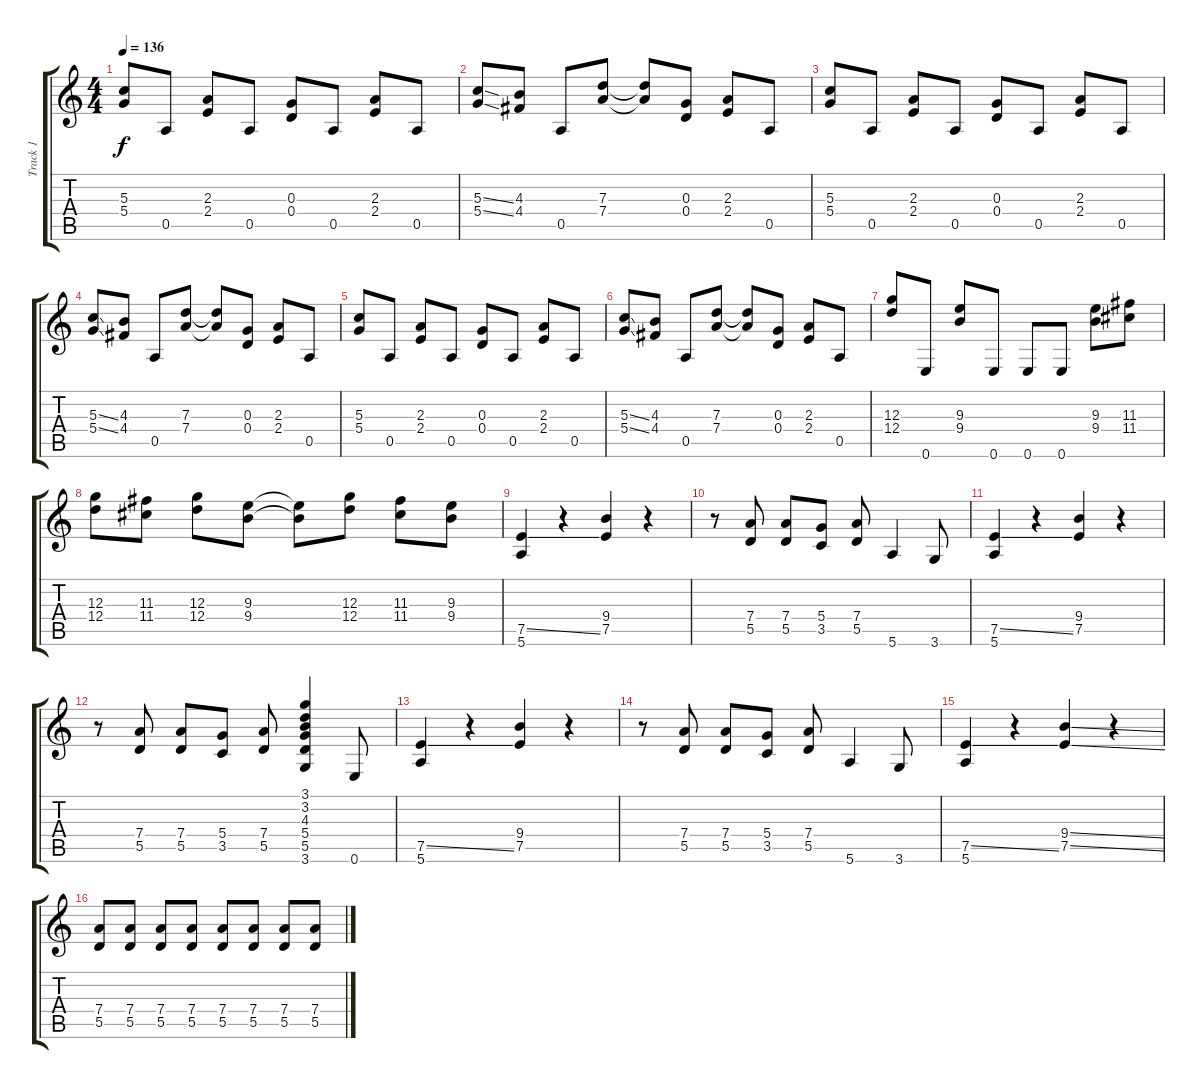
\track ("Track 1" "Track 1") {instrument distortionguitar}
\staff {score tabs}
\tuning (E4 B3 G3 D3 A2 E2) {hide}
\ts (4 4)
\tempo 136
\clef g2
\ks c
(5.3 5.4).8{dy f} 0.5.8 (2.3 2.4).8 0.5.8 (0.3 0.4).8 0.5.8 (2.3 2.4).8 0.5.8 |
(5.3{ss} 5.4{ss}).8 (4.3 4.4).8 0.5.8 (7.3 7.4).8 (7.3{t} 7.4{t}).8 (0.3 0.4).8 (2.3 2.4).8 0.5.8 |
(5.3 5.4).8 0.5.8 (2.3 2.4).8 0.5.8 (0.3 0.4).8 0.5.8 (2.3 2.4).8 0.5.8 |
(5.3{ss} 5.4{ss}).8 (4.3 4.4).8 0.5.8 (7.3 7.4).8 (7.3{t} 7.4{t}).8 (0.3 0.4).8 (2.3 2.4).8 0.5.8 |
(5.3 5.4).8 0.5.8 (2.3 2.4).8 0.5.8 (0.3 0.4).8 0.5.8 (2.3 2.4).8 0.5.8 |
(5.3{ss} 5.4{ss}).8 (4.3 4.4).8 0.5.8 (7.3 7.4).8 (7.3{t} 7.4{t}).8 (0.3 0.4).8 (2.3 2.4).8 0.5.8 |
(12.3 12.4).8 0.6.8 (9.3 9.4).8 0.6.8 0.6.8 0.6.8 (9.3 9.4).8 (11.3 11.4).8 |
(12.3 12.4).8 (11.3 11.4).8 (12.3 12.4).8 (9.3 9.4).8 (9.3{t} 9.4{t}).8 (12.3 12.4).8 (11.3 11.4).8 (9.3 9.4).8 |
(7.5{ss} 5.6).4 r.4 (9.4 7.5).4 r.4 |
r.8 (7.4 5.5).8 (7.4 5.5).8 (5.4 3.5).8 (7.4 5.5).8 5.6.4 3.6.8 |
(7.5{ss} 5.6).4 r.4 (9.4 7.5).4 r.4 |
r.8 (7.4 5.5).8 (7.4 5.5).8 (5.4 3.5).8 (7.4 5.5).8 (3.1 3.2 4.3 5.4 5.5 3.6).4 0.6.8 |
(7.5{ss} 5.6).4 r.4 (9.4 7.5).4 r.4 |
r.8 (7.4 5.5).8 (7.4 5.5).8 (5.4 3.5).8 (7.4 5.5).8 5.6.4 3.6.8 |
(7.5{ss} 5.6).4 r.4 (9.4{ss} 7.5{ss}).4 r.4 |
(7.4 5.5).8 (7.4 5.5).8 (7.4 5.5).8 (7.4 5.5).8 (7.4 5.5).8 (7.4 5.5).8 (7.4 5.5).8 (7.4 5.5).8
